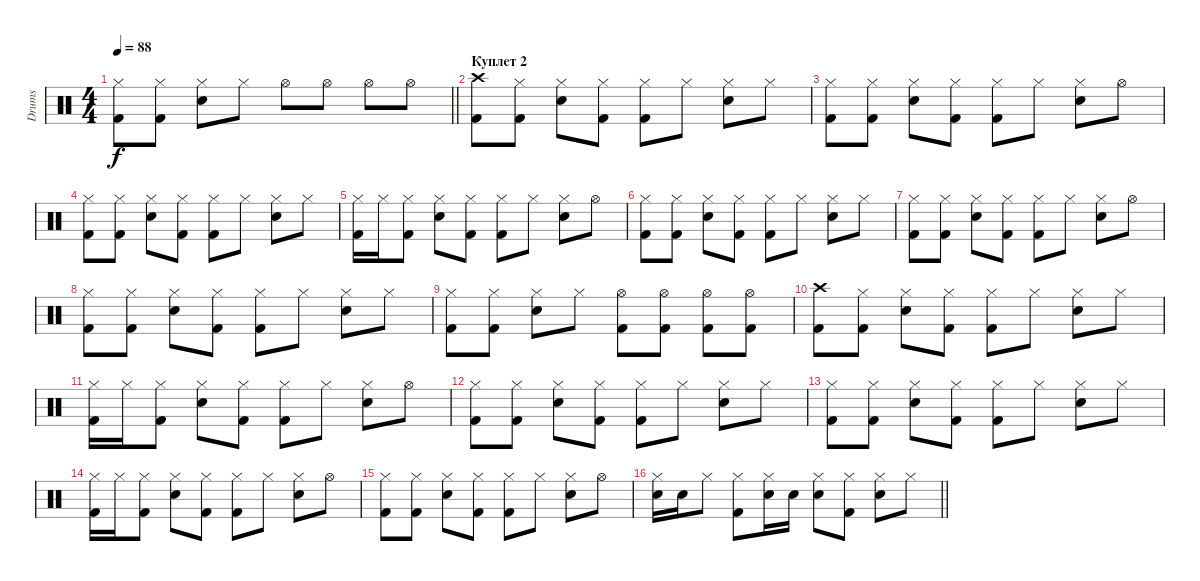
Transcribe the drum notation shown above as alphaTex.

\track ("Drums" "Drums") {instrument percussion}
\staff {score}
\articulation defaults
\ts (4 4)
\tempo 88
\clef neutral
\barLineRight lightlight
\ks c
("Kick (hit) 2" "Hi-Hat (closed)").8{dy f} ("Kick (hit) 2" "Hi-Hat (closed)").8 ("Snare (hit) 2" "Hi-Hat (closed)").8 "Hi-Hat (closed)".8 "Hi-Hat (open)".8 "Hi-Hat (open)".8 "Hi-Hat (open)".8 "Hi-Hat (open)".8 |
\section ("" "Куплет 2")
("Kick (hit) 2" "Crash high (hit)").8 ("Kick (hit) 2" "Hi-Hat (closed)").8 ("Snare (hit) 2" "Hi-Hat (closed)").8 ("Kick (hit) 2" "Hi-Hat (closed)").8 ("Kick (hit) 2" "Hi-Hat (closed)").8 "Hi-Hat (closed)".8 ("Snare (hit) 2" "Hi-Hat (closed)").8 "Hi-Hat (closed)".8 |
("Kick (hit) 2" "Hi-Hat (closed)").8 ("Kick (hit) 2" "Hi-Hat (closed)").8 ("Snare (hit) 2" "Hi-Hat (closed)").8 ("Kick (hit) 2" "Hi-Hat (closed)").8 ("Kick (hit) 2" "Hi-Hat (closed)").8 "Hi-Hat (closed)".8 ("Snare (hit) 2" "Hi-Hat (closed)").8 "Hi-Hat (open)".8 |
("Kick (hit) 2" "Hi-Hat (closed)").8 ("Kick (hit) 2" "Hi-Hat (closed)").8 ("Snare (hit) 2" "Hi-Hat (closed)").8 ("Kick (hit) 2" "Hi-Hat (closed)").8 ("Kick (hit) 2" "Hi-Hat (closed)").8 "Hi-Hat (closed)".8 ("Snare (hit) 2" "Hi-Hat (closed)").8 "Hi-Hat (closed)".8 |
("Kick (hit) 2" "Hi-Hat (closed)").16 "Hi-Hat (closed)".16 ("Kick (hit) 2" "Hi-Hat (closed)").8 ("Snare (hit) 2" "Hi-Hat (closed)").8 ("Kick (hit) 2" "Hi-Hat (closed)").8 ("Kick (hit) 2" "Hi-Hat (closed)").8 "Hi-Hat (closed)".8 ("Snare (hit) 2" "Hi-Hat (closed)").8 "Hi-Hat (open)".8 |
("Kick (hit) 2" "Hi-Hat (closed)").8 ("Kick (hit) 2" "Hi-Hat (closed)").8 ("Snare (hit) 2" "Hi-Hat (closed)").8 ("Kick (hit) 2" "Hi-Hat (closed)").8 ("Kick (hit) 2" "Hi-Hat (closed)").8 "Hi-Hat (closed)".8 ("Snare (hit) 2" "Hi-Hat (closed)").8 "Hi-Hat (closed)".8 |
("Kick (hit) 2" "Hi-Hat (closed)").8 ("Kick (hit) 2" "Hi-Hat (closed)").8 ("Snare (hit) 2" "Hi-Hat (closed)").8 ("Kick (hit) 2" "Hi-Hat (closed)").8 ("Kick (hit) 2" "Hi-Hat (closed)").8 "Hi-Hat (closed)".8 ("Snare (hit) 2" "Hi-Hat (closed)").8 "Hi-Hat (open)".8 |
("Kick (hit) 2" "Hi-Hat (closed)").8 ("Kick (hit) 2" "Hi-Hat (closed)").8 ("Snare (hit) 2" "Hi-Hat (closed)").8 ("Kick (hit) 2" "Hi-Hat (closed)").8 ("Kick (hit) 2" "Hi-Hat (closed)").8 "Hi-Hat (closed)".8 ("Snare (hit) 2" "Hi-Hat (closed)").8 "Hi-Hat (closed)".8 |
("Kick (hit) 2" "Hi-Hat (closed)").8 ("Kick (hit) 2" "Hi-Hat (closed)").8 ("Snare (hit) 2" "Hi-Hat (closed)").8 "Hi-Hat (closed)".8 ("Kick (hit) 2" "Hi-Hat (open)").8 ("Kick (hit) 2" "Hi-Hat (open)").8 ("Kick (hit) 2" "Hi-Hat (open)").8 ("Kick (hit) 2" "Hi-Hat (open)").8 |
("Kick (hit) 2" "Crash high (hit)").8 ("Kick (hit) 2" "Hi-Hat (closed)").8 ("Snare (hit) 2" "Hi-Hat (closed)").8 ("Kick (hit) 2" "Hi-Hat (closed)").8 ("Kick (hit) 2" "Hi-Hat (closed)").8 "Hi-Hat (closed)".8 ("Snare (hit) 2" "Hi-Hat (closed)").8 "Hi-Hat (closed)".8 |
("Kick (hit) 2" "Hi-Hat (closed)").16 "Hi-Hat (closed)".16 ("Kick (hit) 2" "Hi-Hat (closed)").8 ("Snare (hit) 2" "Hi-Hat (closed)").8 ("Kick (hit) 2" "Hi-Hat (closed)").8 ("Kick (hit) 2" "Hi-Hat (closed)").8 "Hi-Hat (closed)".8 ("Snare (hit) 2" "Hi-Hat (closed)").8 "Hi-Hat (open)".8 |
("Kick (hit) 2" "Hi-Hat (closed)").8 ("Kick (hit) 2" "Hi-Hat (closed)").8 ("Snare (hit) 2" "Hi-Hat (closed)").8 ("Kick (hit) 2" "Hi-Hat (closed)").8 ("Kick (hit) 2" "Hi-Hat (closed)").8 "Hi-Hat (closed)".8 ("Snare (hit) 2" "Hi-Hat (closed)").8 "Hi-Hat (closed)".8 |
("Kick (hit) 2" "Hi-Hat (closed)").8 ("Kick (hit) 2" "Hi-Hat (closed)").8 ("Snare (hit) 2" "Hi-Hat (closed)").8 ("Kick (hit) 2" "Hi-Hat (closed)").8 ("Kick (hit) 2" "Hi-Hat (closed)").8 "Hi-Hat (closed)".8 ("Snare (hit) 2" "Hi-Hat (closed)").8 "Hi-Hat (closed)".8 |
("Kick (hit) 2" "Hi-Hat (closed)").16 "Hi-Hat (closed)".16 ("Kick (hit) 2" "Hi-Hat (closed)").8 ("Snare (hit) 2" "Hi-Hat (closed)").8 ("Kick (hit) 2" "Hi-Hat (closed)").8 ("Kick (hit) 2" "Hi-Hat (closed)").8 "Hi-Hat (closed)".8 ("Snare (hit) 2" "Hi-Hat (closed)").8 "Hi-Hat (open)".8 |
("Kick (hit) 2" "Hi-Hat (closed)").8 ("Kick (hit) 2" "Hi-Hat (closed)").8 ("Snare (hit) 2" "Hi-Hat (closed)").8 ("Kick (hit) 2" "Hi-Hat (closed)").8 ("Kick (hit) 2" "Hi-Hat (closed)").8 "Hi-Hat (closed)".8 ("Snare (hit) 2" "Hi-Hat (closed)").8 "Hi-Hat (open)".8 |
\barLineRight lightlight
("Snare (hit) 2" "Hi-Hat (closed)").16 "Snare (hit) 2".16 "Hi-Hat (closed)".8 ("Kick (hit) 2" "Hi-Hat (closed)").8 ("Snare (hit) 2" "Hi-Hat (closed)").16 "Snare (hit) 2".16 ("Snare (hit) 2" "Hi-Hat (closed)").8 ("Kick (hit) 2" "Hi-Hat (closed)").8 ("Snare (hit) 2" "Hi-Hat (closed)").8 "Hi-Hat (closed)".8
